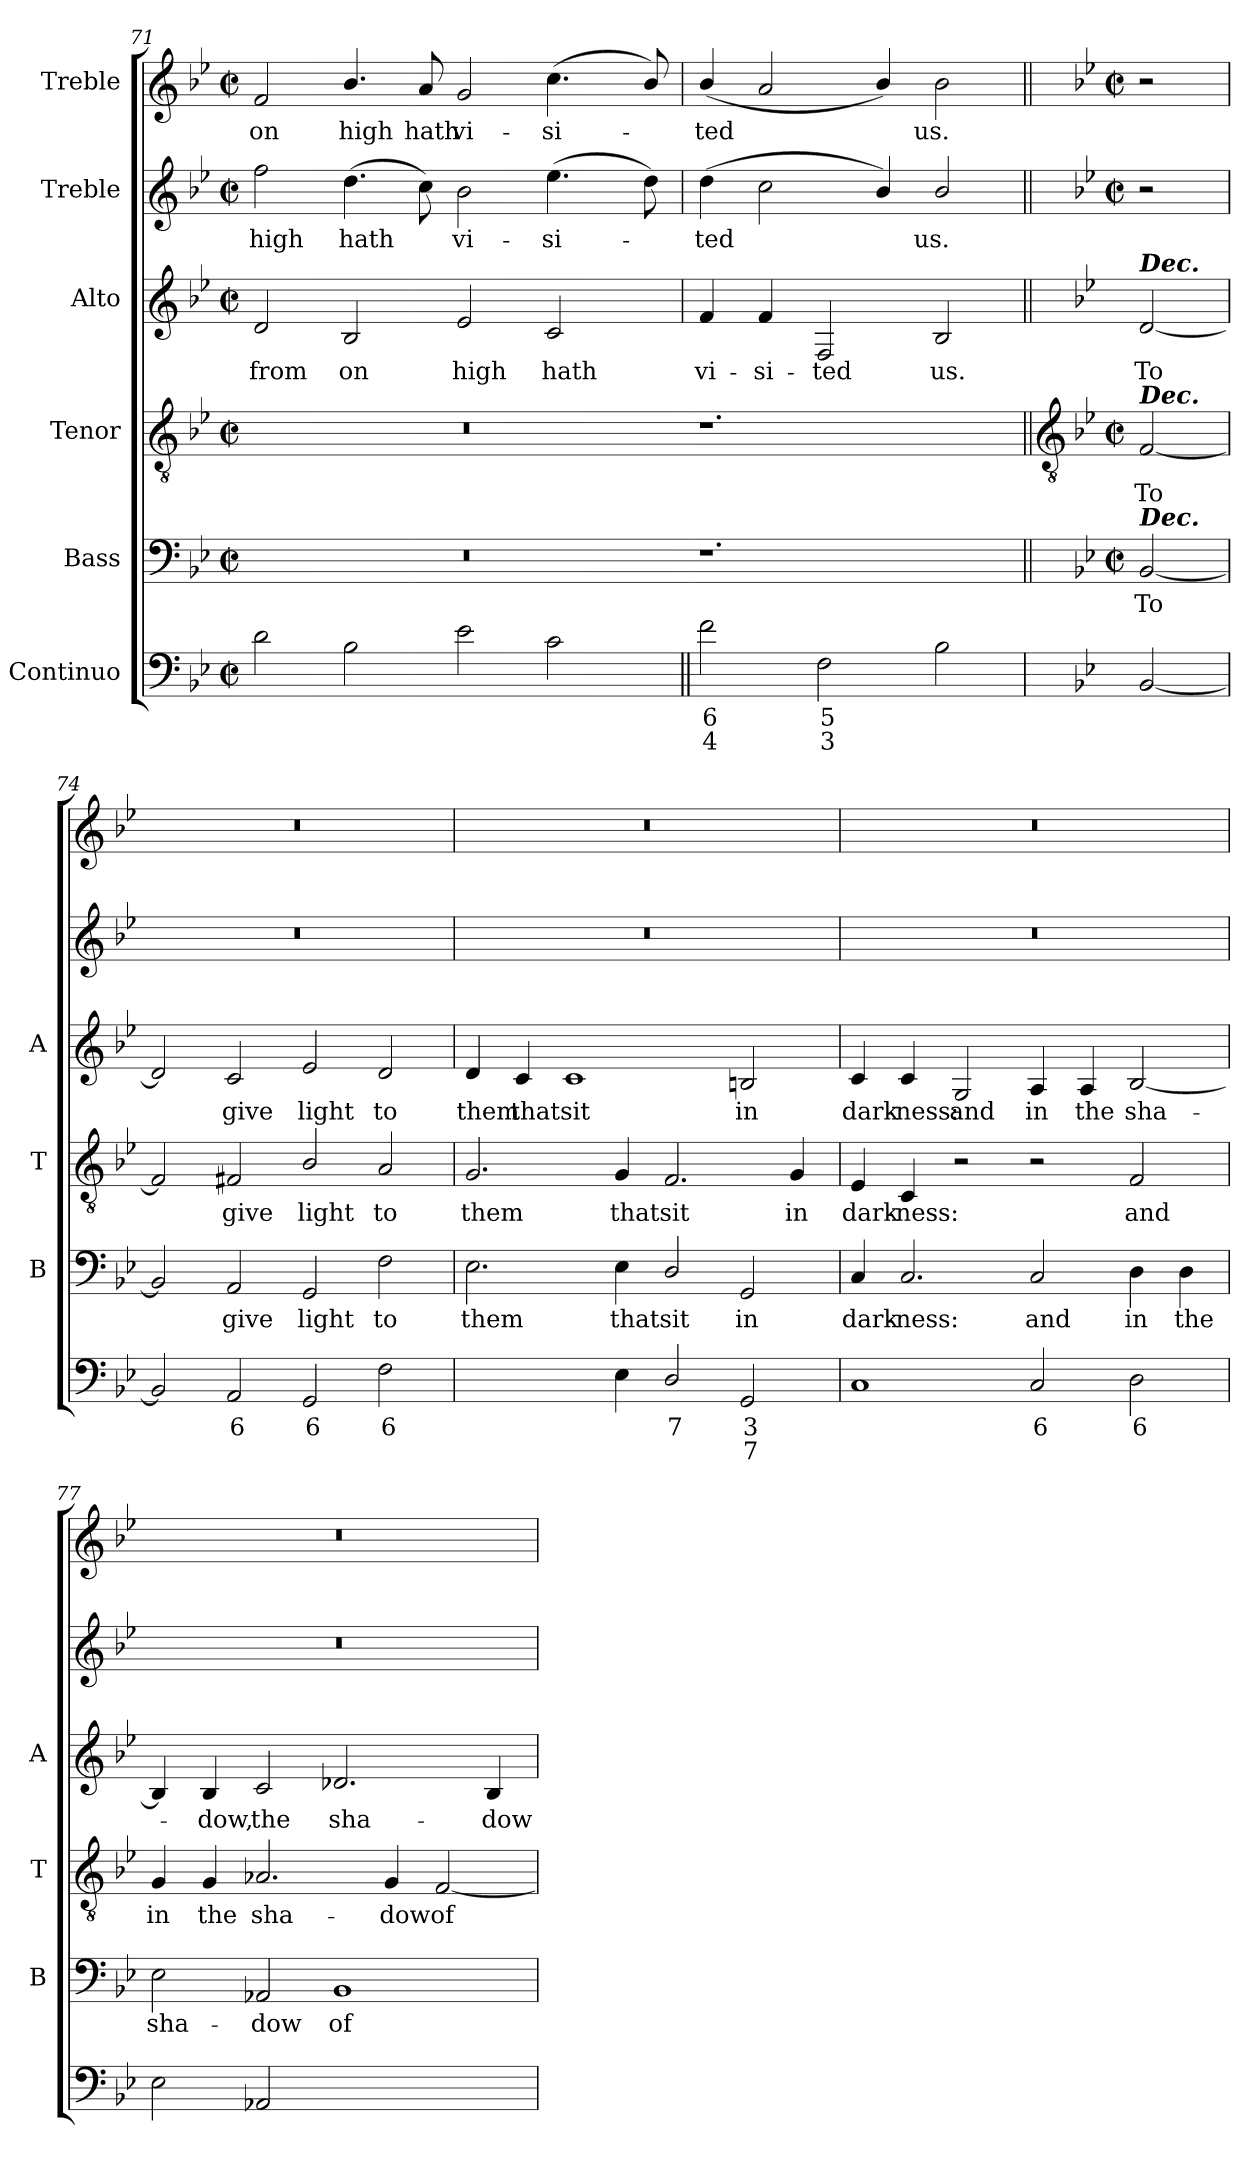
**kern	**text	**text	**kern	**text	**kern	**text	**kern	**text	**kern	**text	**kern	**text
*part6	*part6	*part6	*part5	*part5	*part4	*part4	*part3	*part3	*part2	*part2	*part1	*part1
*staff6	*staff6	*staff6	*staff5	*staff5	*staff4	*staff4	*staff3	*staff3	*staff2	*staff2	*staff1	*staff1
*I"Continuo	*	*	*I"Bass	*	*I"Tenor	*	*I"Alto	*	*I"Treble	*	*I"Treble	*
*	*	*	*I'B	*	*I'T	*	*I'A	*	*	*	*	*
*clefF4	*	*	*clefF4	*	*clefGv2	*	*clefG2	*	*clefG2	*	*clefG2	*
*k[b-e-]	*	*	*k[b-e-]	*	*k[b-e-]	*	*k[b-e-]	*	*k[b-e-]	*	*k[b-e-]	*
*B-:	*	*	*B-:	*	*B-:	*	*B-:	*	*B-:	*	*B-:	*
*M4/2	*	*	*M4/2	*	*M4/2	*	*M4/2	*	*M4/2	*	*M4/2	*
*met(c|)	*	*	*met(c|)	*	*met(c|)	*	*met(c|)	*	*met(c|)	*	*met(c|)	*
=71	=71	=71	=71	=71	=71	=71	=71	=71	=71	=71	=71	=71
*^	*	*	*	*	*	*	*	*	*	*	*	*
*	*^	*	*	*	*	*	*	*	*	*	*	*	*
!	!	!	!	!	!	!	!	!	!	!LO:LY:b	!	!LO:LY:b	!	!LO:LY:b
2d	1..ryy	1..ryy	.	.	0r	.	0r	.	2d	from	2ff	high	2f	on
!	!	!	!	!	!	!	!	!	!	!LO:LY:b	!	!LO:LY:b	!	!LO:LY:b
2B-	.	.	.	.	.	.	.	.	2B-	on	(>4.dd	hath	4.b-/	high
!	!	!	!	!	!	!	!	!	!	!	!	!	!	!LO:LY:b
.	.	.	.	.	.	.	.	.	.	.	8cc)	.	8a	hath
!	!	!	!	!	!	!	!	!	!	!LO:LY:b	!	!LO:LY:b	!	!LO:LY:b
2e-	.	.	.	.	.	.	.	.	2e-	high	2b-	vi-	2g	vi-
!	!	!	!	!	!	!	!	!	!	!LO:LY:b	!	!LO:LY:b	!	!LO:LY:b
2c	.	.	.	.	.	.	.	.	2c	hath	(>4.ee-	-si-	(<4.cc	-si-
.	4ryy	4ryy	.	.	.	.	.	.	.	.	.	.	.	.
.	.	.	.	.	.	.	.	.	.	.	8dd)	.	8b-/)	.
=72||	=72||	=72||	=72	=72	=72	=72	=72	=72	=72	=72	=72	=72	=72	=72
!	!	!	!LO:LY:b	!LO:LY:b	!	!	!	!	!	!LO:LY:b	!	!LO:LY:b	!	!LO:LY:b
2f	1.ryy	1.ryy	6	4	1.r	.	1.r	.	4f	vi-	(>4dd	ted	(<4b-/	ted
!	!	!	!	!	!	!	!	!	!	!LO:LY:b	!	!	!	!
.	.	.	.	.	.	.	.	.	4f	-si-	2cc	.	2a	.
!	!	!	!LO:LY:b	!LO:LY:b	!	!	!	!	!	!LO:LY:b	!	!	!	!
2F	.	.	5	3	.	.	.	.	2F	-ted	.	.	.	.
.	.	.	.	.	.	.	.	.	.	.	4b-/)	.	4b-/)	.
!	!	!	!	!	!	!	!	!	!	!LO:LY:b	!	!LO:LY:b	!	!LO:LY:b
2B-	.	.	.	.	.	.	.	.	2B-	us.	2b-/	us.	2b-	us.
*v	*v	*v	*	*	*	*	*	*	*	*	*	*	*	*
!!LO:LB:g=z
=73	=73||	=73||	=73||	=73||	=73||	=73||	=73||	=73||	=73||	=73||	=73||	=73||
*	*	*	*	*	*clefGv2	*	*	*	*	*	*	*
*	*	*	*k[b-e-]	*	*k[b-e-]	*	*	*	*	*	*	*
*	*	*	*B-:	*	*B-:	*	*	*	*	*	*	*
*	*	*	*M4/2	*	*M4/2	*	*	*	*M4/2	*	*M4/2	*
*	*	*	*met(c|)	*	*met(c|)	*	*	*	*met(c|)	*	*met(c|)	*
!	!	!	!	!	!	!	!LO:TX:a:Bi:t=Dec.	!	!	!	!	!
!	!	!	!	!	!LO:TX:a:Bi:t=Dec.	!	!	!	!	!	!	!
!	!	!	!LO:TX:a:Bi:t=Dec.	!	!	!	!	!	!	!	!	!
!	!	!	!	!LO:LY:b	!	!LO:LY:b	!	!LO:LY:b	!	!	!	!
[2BB-	.	.	[2BB-	To	[2F	To	[2d	To	2r	.	2r	.
=74	=74	=74	=74	=74	=74	=74	=74	=74	=74	=74	=74	=74
2BB-]	.	.	2BB-]	.	2F]	.	2d]	.	0r	.	0r	.
!	!LO:LY:b	!	!	!LO:LY:b	!	!LO:LY:b	!	!LO:LY:b	!	!	!	!
2AA	6	.	2AA	give	2F#X	give	2c	give	.	.	.	.
!	!LO:LY:b	!	!	!LO:LY:b	!	!LO:LY:b	!	!LO:LY:b	!	!	!	!
2GG	6	.	2GG	light	2B-/	light	2e-	light	.	.	.	.
!	!LO:LY:b	!	!	!LO:LY:b	!	!LO:LY:b	!	!LO:LY:b	!	!	!	!
2F	6	.	2F	to	2A	to	2d	to	.	.	.	.
=75	=75	=75	=75	=75	=75	=75	=75	=75	=75	=75	=75	=75
!	!LO:LY:b	!	!	!LO:LY:b	!	!LO:LY:b	!	!LO:LY:b	!	!	!	!
[4E-yy	7	.	2.E-	them	2.G	them	4d	them	0r	.	0r	.
!	!LO:LY:b	!	!	!	!	!	!	!LO:LY:b	!	!	!	!
4E-yy_	5	.	.	.	.	.	4c	that	.	.	.	.
!	!LO:LY:b	!	!	!	!	!	!	!LO:LY:b	!	!	!	!
4E-yy]	6	.	.	.	.	.	1c	sit	.	.	.	.
!	!	!	!	!LO:LY:b	!	!LO:LY:b	!	!	!	!	!	!
4E-	.	.	4E-	that	4G	that	.	.	.	.	.	.
!	!LO:LY:b	!	!	!LO:LY:b	!	!LO:LY:b	!	!	!	!	!	!
2D/	7	.	2D/	sit	2.F	sit	.	.	.	.	.	.
!	!LO:LY:b	!LO:LY:b	!	!LO:LY:b	!	!	!	!LO:LY:b	!	!	!	!
2GG	3	7	2GG	in	.	.	2Bn	in	.	.	.	.
!	!	!	!	!	!	!LO:LY:b	!	!	!	!	!	!
.	.	.	.	.	4G	in	.	.	.	.	.	.
=76	=76	=76	=76	=76	=76	=76	=76	=76	=76	=76	=76	=76
!	!	!	!	!LO:LY:b	!	!LO:LY:b	!	!LO:LY:b	!	!	!	!
1C	.	.	4C	dark-	4E-	dark-	4c	dark-	0r	.	0r	.
!	!	!	!	!LO:LY:b	!	!LO:LY:b	!	!LO:LY:b	!	!	!	!
.	.	.	2.C	-ness:	4C	-ness:	4c	-ness:	.	.	.	.
!	!	!	!	!	!	!	!	!LO:LY:b	!	!	!	!
.	.	.	.	.	2r	.	2G	and	.	.	.	.
!	!LO:LY:b	!	!	!LO:LY:b	!	!	!	!LO:LY:b	!	!	!	!
2C	6	.	2C	and	2r	.	4A	in	.	.	.	.
!	!	!	!	!	!	!	!	!LO:LY:b	!	!	!	!
.	.	.	.	.	.	.	4A	the	.	.	.	.
!	!LO:LY:b	!	!	!LO:LY:b	!	!LO:LY:b	!	!LO:LY:b	!	!	!	!
2D	6	.	4D	in	2F	and	[2B-	sha-	.	.	.	.
!	!	!	!	!LO:LY:b	!	!	!	!	!	!	!	!
.	.	.	4D	the	.	.	.	.	.	.	.	.
=77	=77	=77	=77	=77	=77	=77	=77	=77	=77	=77	=77	=77
!	!	!	!	!LO:LY:b	!	!LO:LY:b	!	!	!	!	!	!
2E-	.	.	2E-	sha-	4G	in	4B-]	.	0r	.	0r	.
!	!	!	!	!	!	!LO:LY:b	!	!LO:LY:b	!	!	!	!
.	.	.	.	.	4G	the	4B-	dow,	.	.	.	.
!	!	!	!	!LO:LY:b	!	!LO:LY:b	!	!LO:LY:b	!	!	!	!
2AA-X	.	.	2AA-X	-dow	2.A-X	sha-	2c	the	.	.	.	.
!	!LO:LY:b	!LO:LY:b	!	!LO:LY:b	!	!	!	!LO:LY:b	!	!	!	!
[2BB-yy	3	7	1BB-	of	.	.	2.d-X	sha-	.	.	.	.
!	!	!	!	!	!	!LO:LY:b	!	!	!	!	!	!
.	.	.	.	.	4G	-dow	.	.	.	.	.	.
!	!	!LO:LY:b	!	!	!	!LO:LY:b	!	!	!	!	!	!
2BB-yy]	.	5	.	.	[2F	of	.	.	.	.	.	.
!	!	!	!	!	!	!	!	!LO:LY:b	!	!	!	!
.	.	.	.	.	.	.	4B-	-dow	.	.	.	.
=	=	=	=	=	=	=	=	=	=	=	=	=
*-	*-	*-	*-	*-	*-	*-	*-	*-	*-	*-	*-	*-
